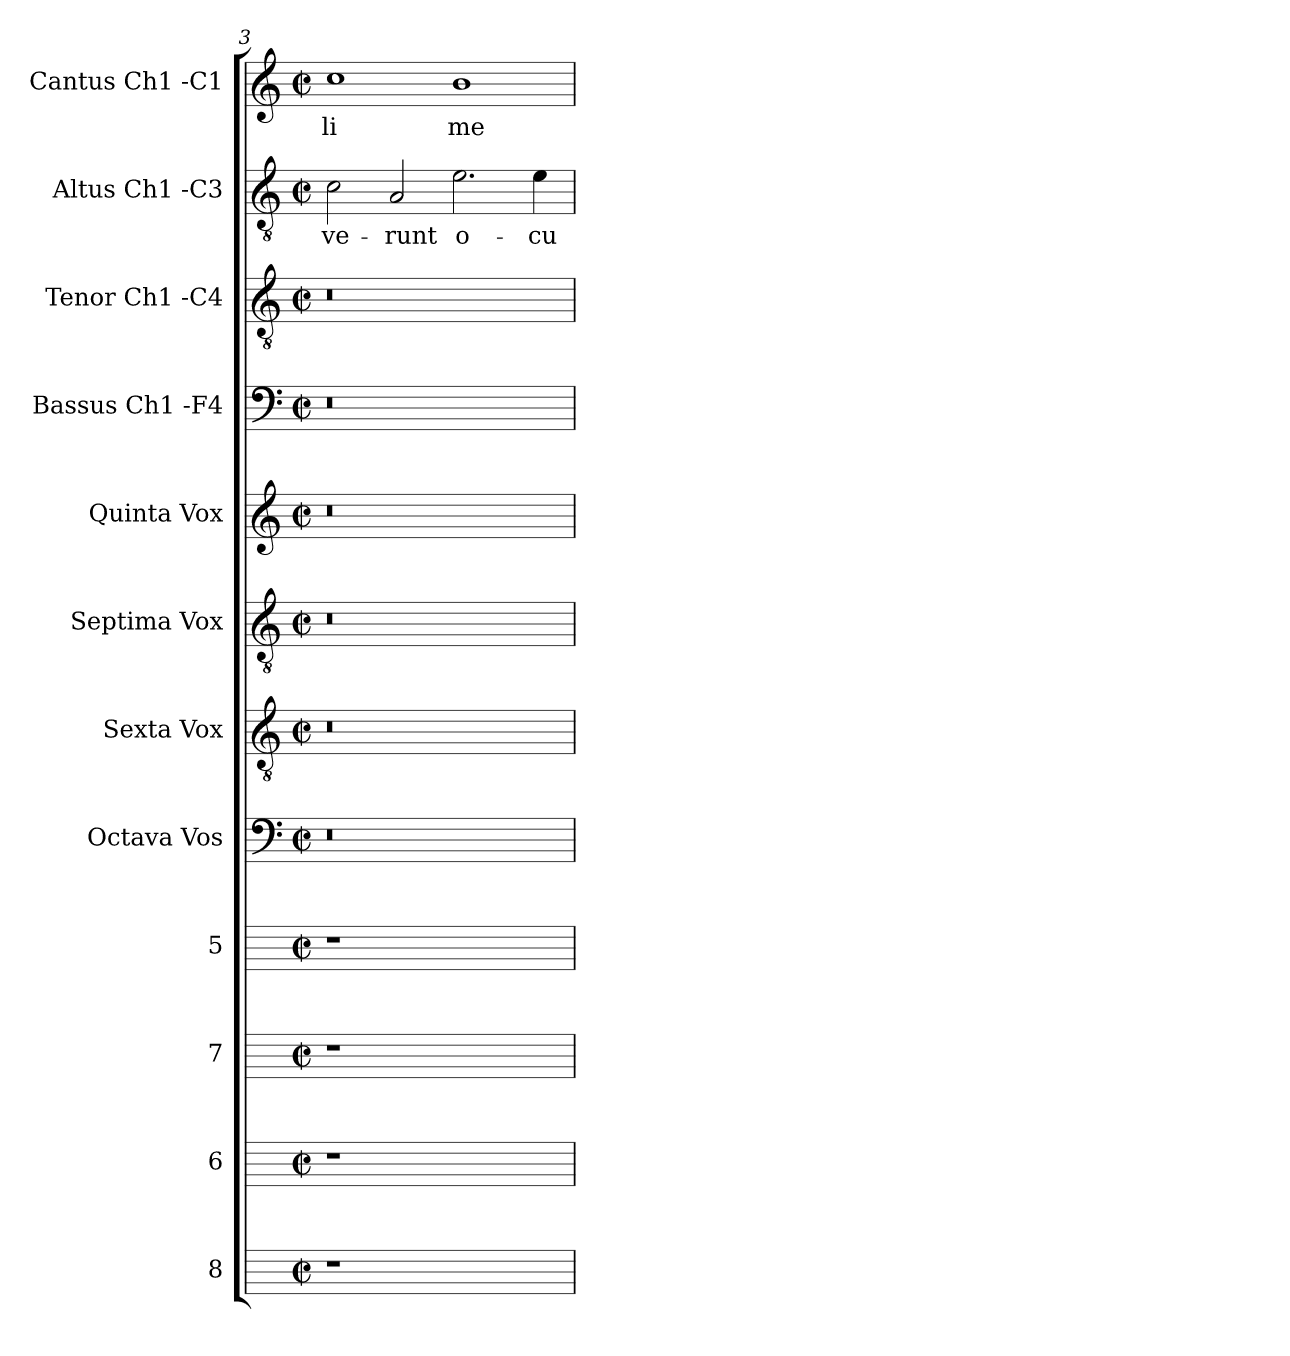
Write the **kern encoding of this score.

**kern	**kern	**kern	**kern	**kern	**kern	**kern	**kern	**kern	**kern	**kern	**text	**kern	**text
*part12	*part11	*part10	*part9	*part8	*part7	*part6	*part5	*part4	*part3	*part2	*part2	*part1	*part1
*staff12	*staff11	*staff10	*staff9	*staff8	*staff7	*staff6	*staff5	*staff4	*staff3	*staff2	*staff2	*staff1	*staff1
*I"8	*I"6	*I"7	*I"5	*I"Octava  Vos	*I"Sexta  Vox	*I"Septima  Vox	*I"Quinta  Vox	*I"Bassus  Ch1 -F4	*I"Tenor  Ch1 -C4	*I"Altus  Ch1 -C3	*	*I"Cantus  Ch1 -C1	*
*	*	*	*	*	*	*	*	*I'B	*I'T	*I'A	*	*I'C	*
*	*	*	*	*clefF4	*clefGv2	*clefGv2	*clefG2	*clefF4	*clefGv2	*clefGv2	*	*clefG2	*
*k[]	*k[]	*k[]	*k[]	*k[]	*k[]	*k[]	*k[]	*k[]	*k[]	*k[]	*	*k[]	*
*C:	*C:	*C:	*C:	*C:	*C:	*C:	*C:	*C:	*C:	*C:	*	*C:	*
*M2/2	*M2/2	*M2/2	*M2/2	*M2/2	*M2/2	*M2/2	*M2/2	*M2/2	*M2/2	*M2/2	*	*M2/2	*
*met(c|)	*met(c|)	*met(c|)	*met(c|)	*met(c|)	*met(c|)	*met(c|)	*met(c|)	*met(c|)	*met(c|)	*met(c|)	*	*met(c|)	*
=3	=3	=3	=3	=3	=3	=3	=3	=3	=3	=3	=3	=3	=3
!	!	!	!	!	!	!	!	!	!	!	!LO:LY:b:cj	!	!LO:LY:b:cj
1r	1r	1r	1r	0r	0r	0r	0r	0r	0r	2c\	-ve-	1cc	-li
!	!	!	!	!	!	!	!	!	!	!	!LO:LY:b:cj	!	!
.	.	.	.	.	.	.	.	.	.	2A/	-runt	.	.
!	!	!	!	!	!	!	!	!	!	!	!LO:LY:b:cj	!	!LO:LY:b:cj
1ryy	1ryy	1ryy	1ryy	.	.	.	.	.	.	2.e\	o-	1b	me-
!	!	!	!	!	!	!	!	!	!	!	!LO:LY:b:cj	!	!
.	.	.	.	.	.	.	.	.	.	4e\	-cu-	.	.
=	=	=	=	=	=	=	=	=	=	=	=	=	=
*-	*-	*-	*-	*-	*-	*-	*-	*-	*-	*-	*-	*-	*-
